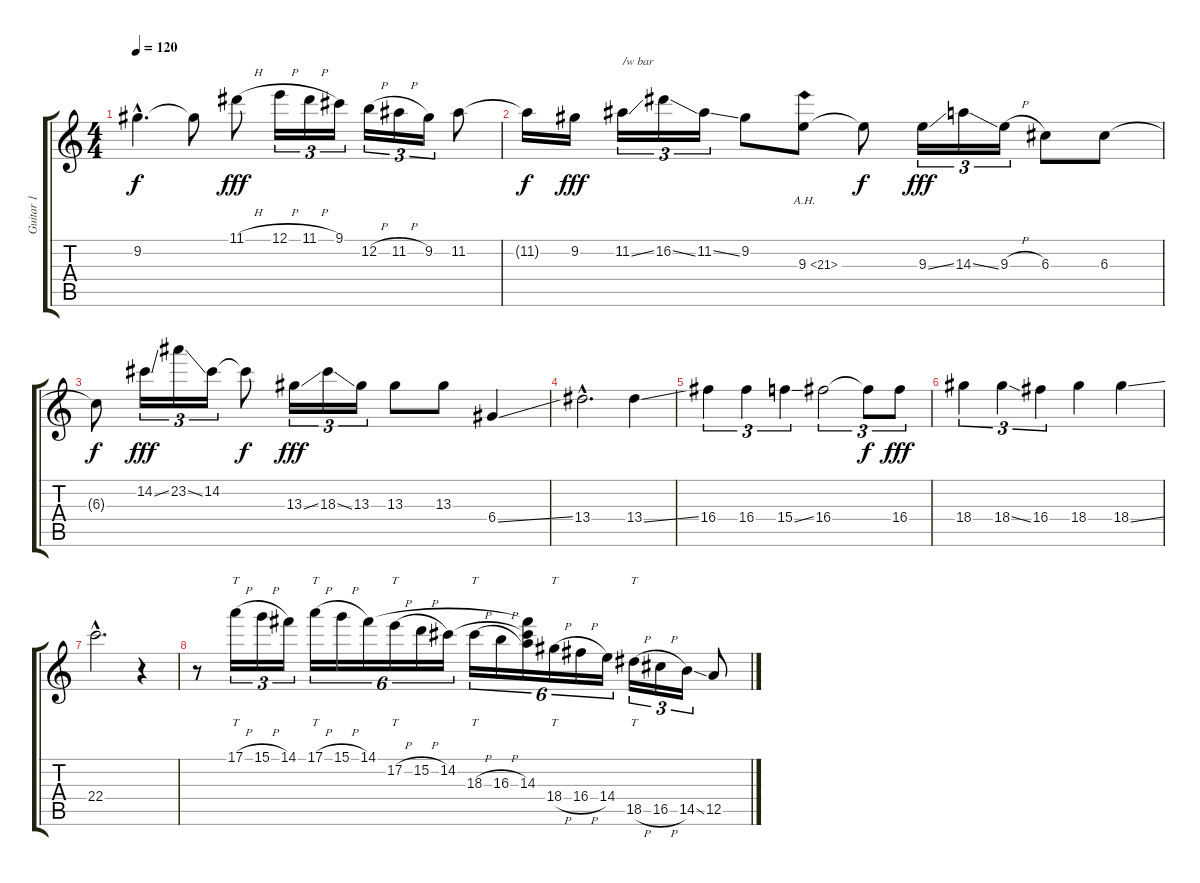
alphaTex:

\track ("Guitar 1" "Guitar 1") {instrument distortionguitar}
\staff {score tabs}
\tuning (E4 B3 G3 D3 A2 E2) {hide}
\ts (4 4)
\tempo 120
\clef g2
\ks c
9.2{hac t}.4{d dy f} 9.2{t}.8 11.1{h}.8{dy fff} 12.1{h}.16{tu (3 2)} 11.1{h}.16{tu (3 2)} 9.1.16{tu (3 2)} 12.2{h}.16{tu (3 2)} 11.2{h}.16{tu (3 2)} 9.2.16{tu (3 2)} 11.2.8 |
11.2{t}.16{dy f} 9.2.16{dy fff} 11.2{ss}.16{tu (3 2) txt "/w bar"} 16.2{ss}.16{tu (3 2)} 11.2{ss}.16{tu (3 2)} 9.2.8 9.3{ah 12}.8 9.3{t}.8{dy f} 9.3{ss}.16{tu (3 2) dy fff} 14.3{ss}.16{tu (3 2)} 9.3{h}.16{tu (3 2)} 6.3.8 6.3.8 |
6.3{t}.8{dy f} 14.2{ss}.16{tu (3 2) dy fff} 23.2{ss}.16{tu (3 2)} 14.2.16{tu (3 2)} 14.2{t}.8{dy f} 13.3{ss}.16{tu (3 2) dy fff} 18.3{ss}.16{tu (3 2)} 13.3.16{tu (3 2)} 13.3.8 13.3.8 6.4{ss}.4 |
13.4{hac}.2{d} 13.4{ss}.4 |
16.4.4{tu (3 2)} 16.4.4{tu (3 2)} 15.4{ss}.4{tu (3 2)} 16.4.2{tu (3 2)} 16.4{t}.8{tu (3 2) dy f} 16.4.8{tu (3 2) dy fff} |
18.4.4{tu (3 2)} 18.4{ss}.4{tu (3 2)} 16.4.4{tu (3 2)} 18.4.4 18.4{ss}.4 |
22.4{hac}.2{d} r.4 |
r.8 17.1{h}.16{tt tu (3 2)} 15.1{h}.16{tu (3 2)} 14.1.16{tu (3 2)} 17.1{h}.16{tt tu (6 4)} 15.1{h}.16{tu (6 4)} 14.1.16{tu (6 4)} 17.2{h}.16{tt tu (6 4)} 15.2{h}.16{tu (6 4)} 14.2.16{tu (6 4)} 18.3{h}.16{tt tu (6 4)} 16.3{h}.16{tu (6 4)} (14.1{t} 14.2{t} 14.3).16{tu (6 4)} 18.4{h}.16{tt tu (6 4)} 16.4{h}.16{tu (6 4)} 14.4.16{tu (6 4)} 18.5{h}.16{tt tu (3 2)} 16.5{h}.16{tu (3 2)} 14.5{ss}.16{tu (3 2)} 12.5.8
